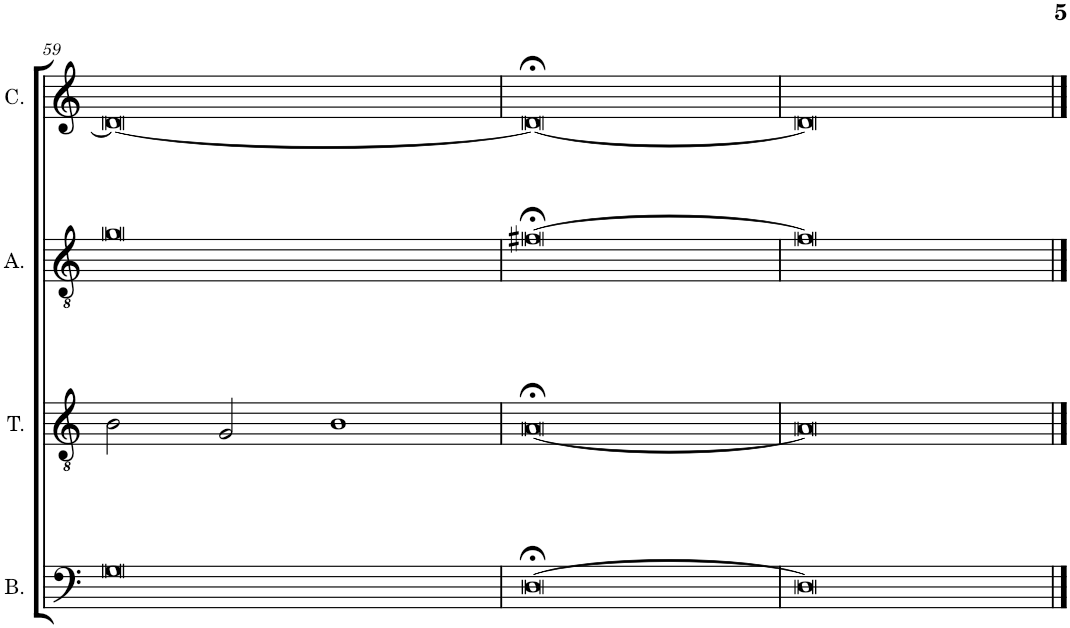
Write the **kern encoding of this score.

**kern	**kern	**kern	**kern
*part4	*part3	*part2	*part1
*staff4	*staff3	*staff2	*staff1
*I"Bassus	*I"Tenor	*I"Altus	*I"Cantus
*I'B.	*I'T.	*I'A.	*I'C.
!!LO:PB:g=z
*clefF4	*clefGv2	*clefGv2	*clefG2
*k[]	*k[]	*k[]	*k[]
*M2/1	*M2/1	*M2/1	*M2/1
=59	=59	=59	=59
0G	2B\	0g	0d_
.	2G/	.	.
.	1B	.	.
=60	=60	=60	=60
[0D;<	[0A;<	[0f#X;<	0d;<_
=61	=61	=61	=61
0D]	0A]	0f#]	0d]
==	==	==	==
*-	*-	*-	*-
